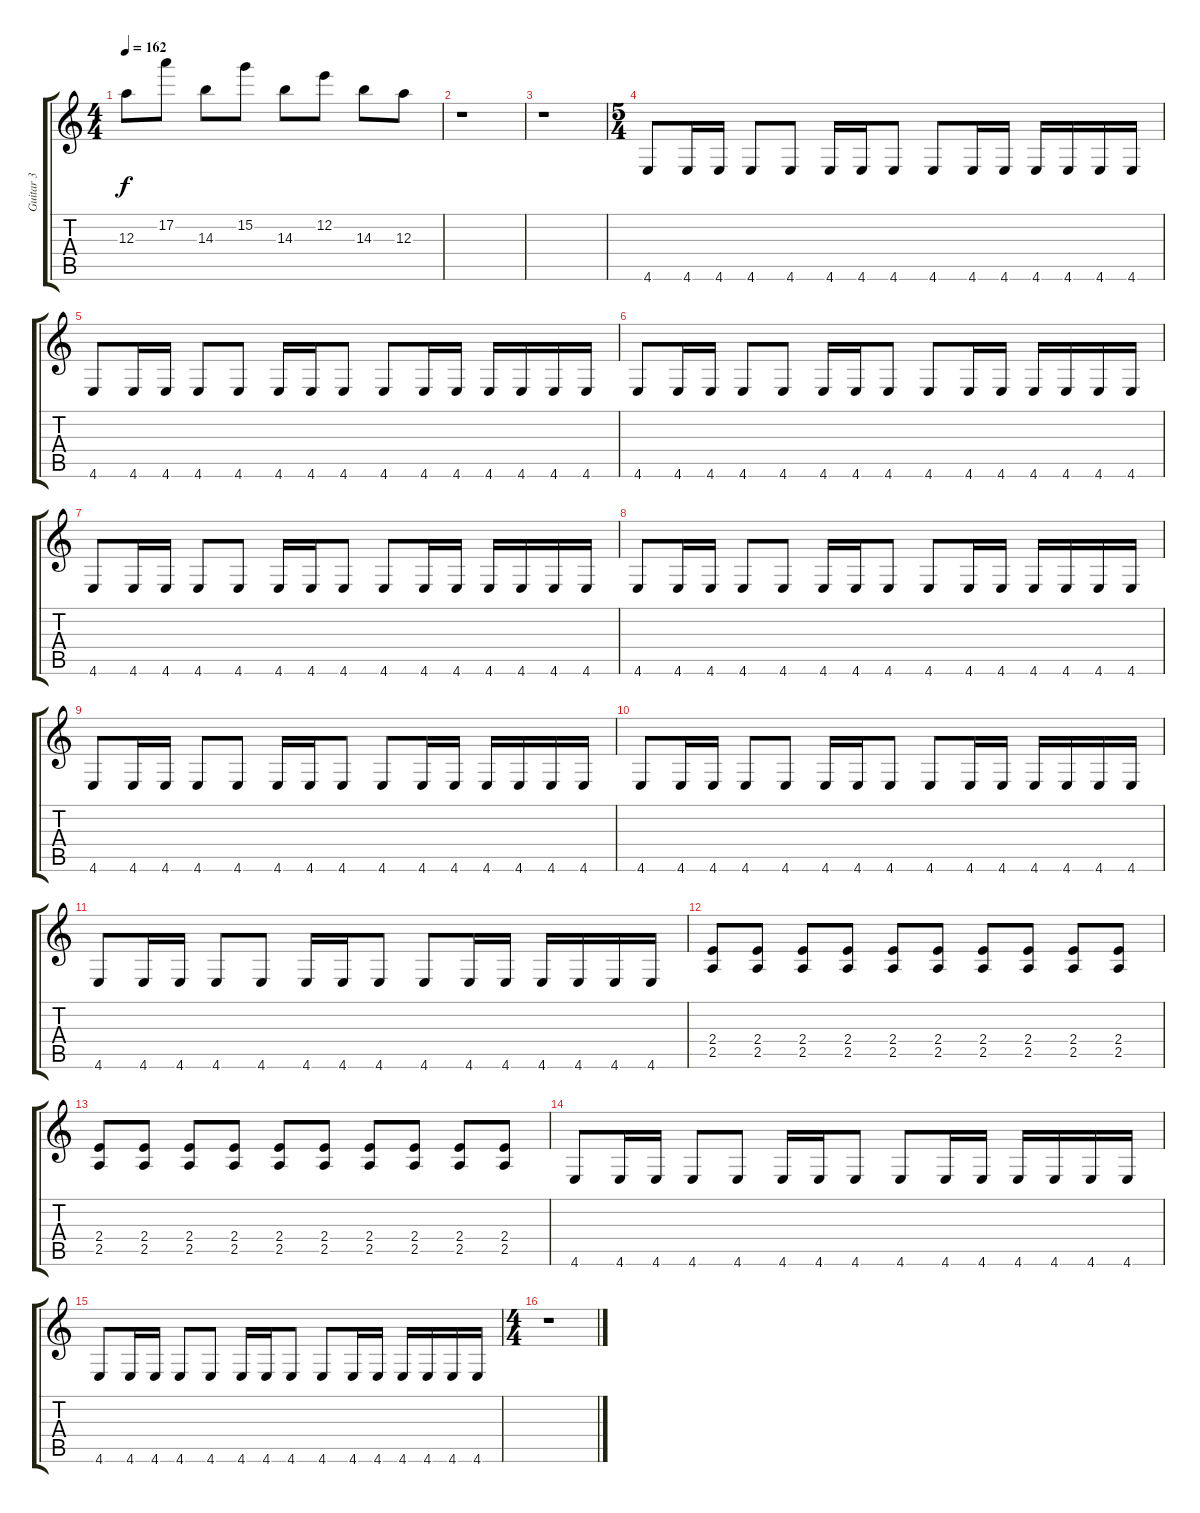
\track ("Guitar 3" "Guitar 3") {instrument acousticguitarsteel}
\staff {score tabs}
\tuning (G4 E4 A3 D3 G2 C2) {hide}
\ts (4 4)
\tempo 162
\clef g2
\ks c
12.3.8{dy f} 17.2.8 14.3.8 15.2.8 14.3.8 12.2.8 14.3.8 12.3.8 |
r.1 |
r.1 |
\ts (5 4)
4.6.8 4.6.16 4.6.16 4.6.8 4.6.8 4.6.16 4.6.16 4.6.8 4.6.8 4.6.16 4.6.16 4.6.16 4.6.16 4.6.16 4.6.16 |
4.6.8 4.6.16 4.6.16 4.6.8 4.6.8 4.6.16 4.6.16 4.6.8 4.6.8 4.6.16 4.6.16 4.6.16 4.6.16 4.6.16 4.6.16 |
4.6.8 4.6.16 4.6.16 4.6.8 4.6.8 4.6.16 4.6.16 4.6.8 4.6.8 4.6.16 4.6.16 4.6.16 4.6.16 4.6.16 4.6.16 |
4.6.8 4.6.16 4.6.16 4.6.8 4.6.8 4.6.16 4.6.16 4.6.8 4.6.8 4.6.16 4.6.16 4.6.16 4.6.16 4.6.16 4.6.16 |
4.6.8 4.6.16 4.6.16 4.6.8 4.6.8 4.6.16 4.6.16 4.6.8 4.6.8 4.6.16 4.6.16 4.6.16 4.6.16 4.6.16 4.6.16 |
4.6.8 4.6.16 4.6.16 4.6.8 4.6.8 4.6.16 4.6.16 4.6.8 4.6.8 4.6.16 4.6.16 4.6.16 4.6.16 4.6.16 4.6.16 |
4.6.8 4.6.16 4.6.16 4.6.8 4.6.8 4.6.16 4.6.16 4.6.8 4.6.8 4.6.16 4.6.16 4.6.16 4.6.16 4.6.16 4.6.16 |
4.6.8 4.6.16 4.6.16 4.6.8 4.6.8 4.6.16 4.6.16 4.6.8 4.6.8 4.6.16 4.6.16 4.6.16 4.6.16 4.6.16 4.6.16 |
(2.4 2.5).8 (2.4 2.5).8 (2.4 2.5).8 (2.4 2.5).8 (2.4 2.5).8 (2.4 2.5).8 (2.4 2.5).8 (2.4 2.5).8 (2.4 2.5).8 (2.4 2.5).8 |
(2.4 2.5).8 (2.4 2.5).8 (2.4 2.5).8 (2.4 2.5).8 (2.4 2.5).8 (2.4 2.5).8 (2.4 2.5).8 (2.4 2.5).8 (2.4 2.5).8 (2.4 2.5).8 |
4.6.8 4.6.16 4.6.16 4.6.8 4.6.8 4.6.16 4.6.16 4.6.8 4.6.8 4.6.16 4.6.16 4.6.16 4.6.16 4.6.16 4.6.16 |
4.6.8 4.6.16 4.6.16 4.6.8 4.6.8 4.6.16 4.6.16 4.6.8 4.6.8 4.6.16 4.6.16 4.6.16 4.6.16 4.6.16 4.6.16 |
\ts (4 4)
r.1
